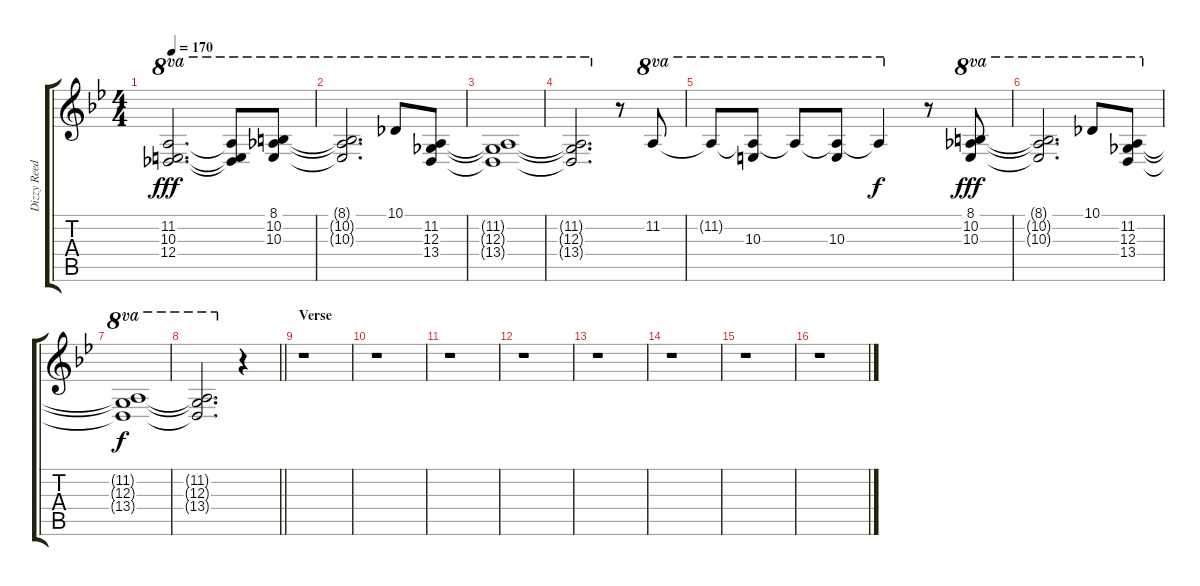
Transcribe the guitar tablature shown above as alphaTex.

\track ("Dizzy Reed - Piano" "Dizzy Reed") {instrument electricgrandpiano}
\staff {score tabs}
\tuning (Eb4 Bb3 Gb3 Db3 Ab2 Eb2) {hide}
\ts (4 4)
\tempo 170
\clef g2
\ks bb
(11.2{t} 10.3{t} 12.4{t}).2{d ot 8va dy fff} (11.2{t} 10.3{t} 12.4{t}).8{ot 8va} (8.1 10.2 10.3).8{ot 8va} |
(8.1{t} 10.2{t} 10.3{t}).2{d ot 8va} 10.1.8{ot 8va} (11.2 12.3 13.4).8{ot 8va} |
(11.2{t} 12.3{t} 13.4{t}).1{ot 8va} |
(11.2{t} 12.3{t} 13.4{t}).2{d ot 8va} r.8 11.2.8{ot 8va} |
11.2{t}.8{ot 8va} (11.2{t} 10.3).8{ot 8va} 11.2{t}.8{ot 8va} (11.2{t} 10.3).8{ot 8va} 11.2{t}.4{ot 8va dy f} r.8 (8.1 10.2 10.3).8{ot 8va dy fff} |
(8.1{t} 10.2{t} 10.3{t}).2{d ot 8va} 10.1.8{ot 8va} (11.2 12.3 13.4).8{ot 8va} |
(11.2{t} 12.3{t} 13.4{t}).1{ot 8va dy f} |
\barLineRight lightlight
(11.2{t} 12.3{t} 13.4{t}).2{d ot 8va} r.4 |
\section ("" "Verse")
r.1 |
r.1 |
r.1 |
r.1 |
r.1 |
r.1 |
r.1 |
r.1
